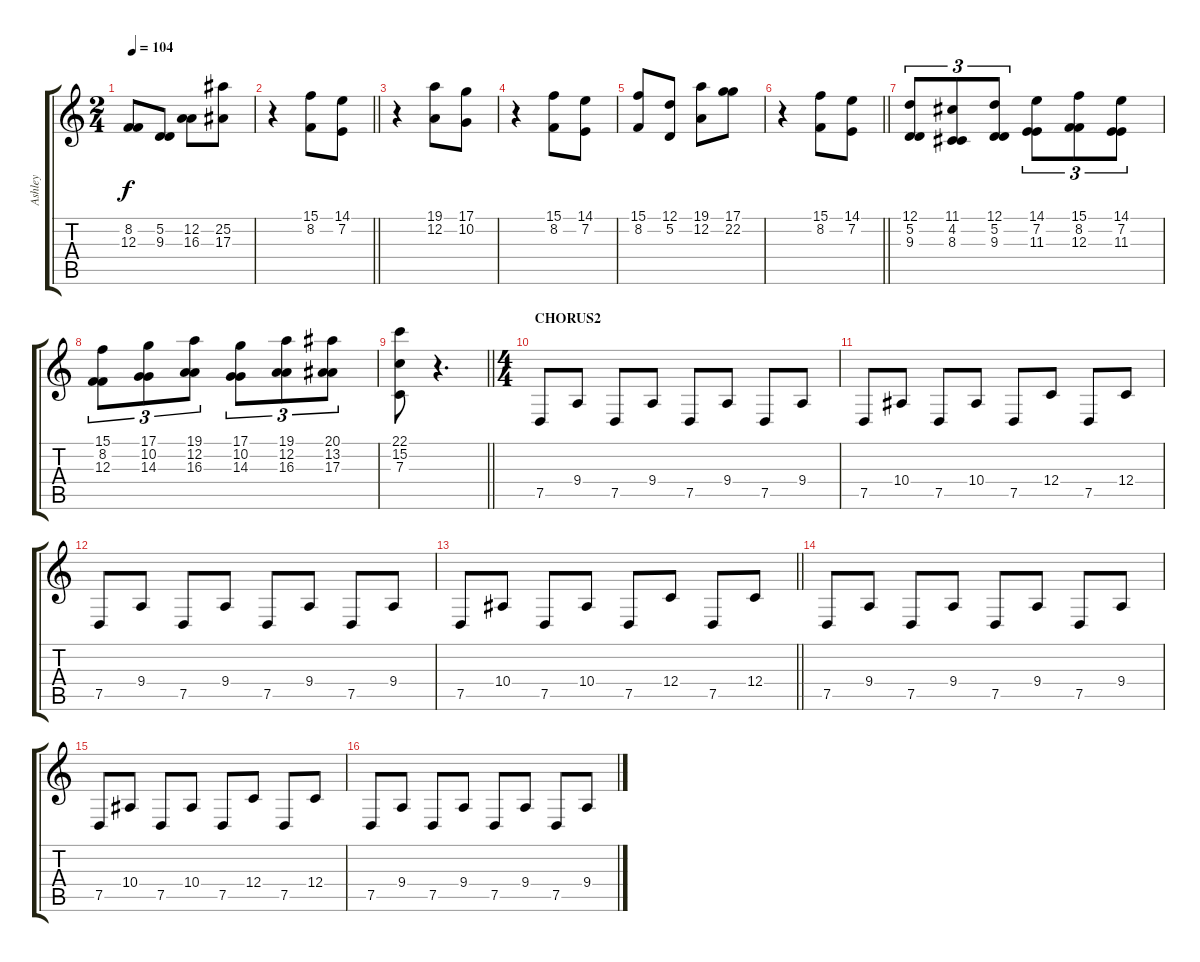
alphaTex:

\track ("Ashley" "Ashley") {instrument stringensemble1}
\staff {score tabs}
\tuning (D4 A3 F3 C3 G2 D2) {hide}
\ts (2 4)
\tempo 104
\clef g2
\ks c
(8.2 12.3).8{dy f} (5.2 9.3).8 (12.2 16.3).8 (25.2 17.3).8 |
\barLineRight lightlight
r.4 (15.1 8.2).8 (14.1 7.2).8 |
r.4 (19.1 12.2).8 (17.1 10.2).8 |
r.4 (15.1 8.2).8 (14.1 7.2).8 |
(15.1 8.2).8 (12.1 5.2).8 (19.1 12.2).8 (17.1 22.2).8 |
\barLineRight lightlight
r.4 (15.1 8.2).8 (14.1 7.2).8 |
(12.1 5.2 9.3).8{tu (3 2) volume 16} (11.1 4.2 8.3).8{tu (3 2)} (12.1 5.2 9.3).8{tu (3 2)} (14.1 7.2 11.3).8{tu (3 2)} (15.1 8.2 12.3).8{tu (3 2)} (14.1 7.2 11.3).8{tu (3 2)} |
(15.1 8.2 12.3).8{tu (3 2)} (17.1 10.2 14.3).8{tu (3 2)} (19.1 12.2 16.3).8{tu (3 2)} (17.1 10.2 14.3).8{tu (3 2)} (19.1 12.2 16.3).8{tu (3 2)} (20.1 13.2 17.3).8{tu (3 2)} |
\barLineRight lightlight
(22.1 15.2 7.3).8 r.4{d} |
\ts (4 4)
\section ("" "CHORUS2")
7.5.8{volume 10} 9.4.8 7.5.8 9.4.8 7.5.8 9.4.8 7.5.8 9.4.8 |
7.5.8 10.4.8 7.5.8 10.4.8 7.5.8 12.4.8 7.5.8 12.4.8 |
7.5.8 9.4.8 7.5.8 9.4.8 7.5.8 9.4.8 7.5.8 9.4.8 |
\barLineRight lightlight
7.5.8 10.4.8 7.5.8 10.4.8 7.5.8 12.4.8 7.5.8 12.4.8 |
7.5.8 9.4.8 7.5.8 9.4.8 7.5.8 9.4.8 7.5.8 9.4.8 |
7.5.8 10.4.8 7.5.8 10.4.8 7.5.8 12.4.8 7.5.8 12.4.8 |
7.5.8 9.4.8 7.5.8 9.4.8 7.5.8 9.4.8 7.5.8 9.4.8
